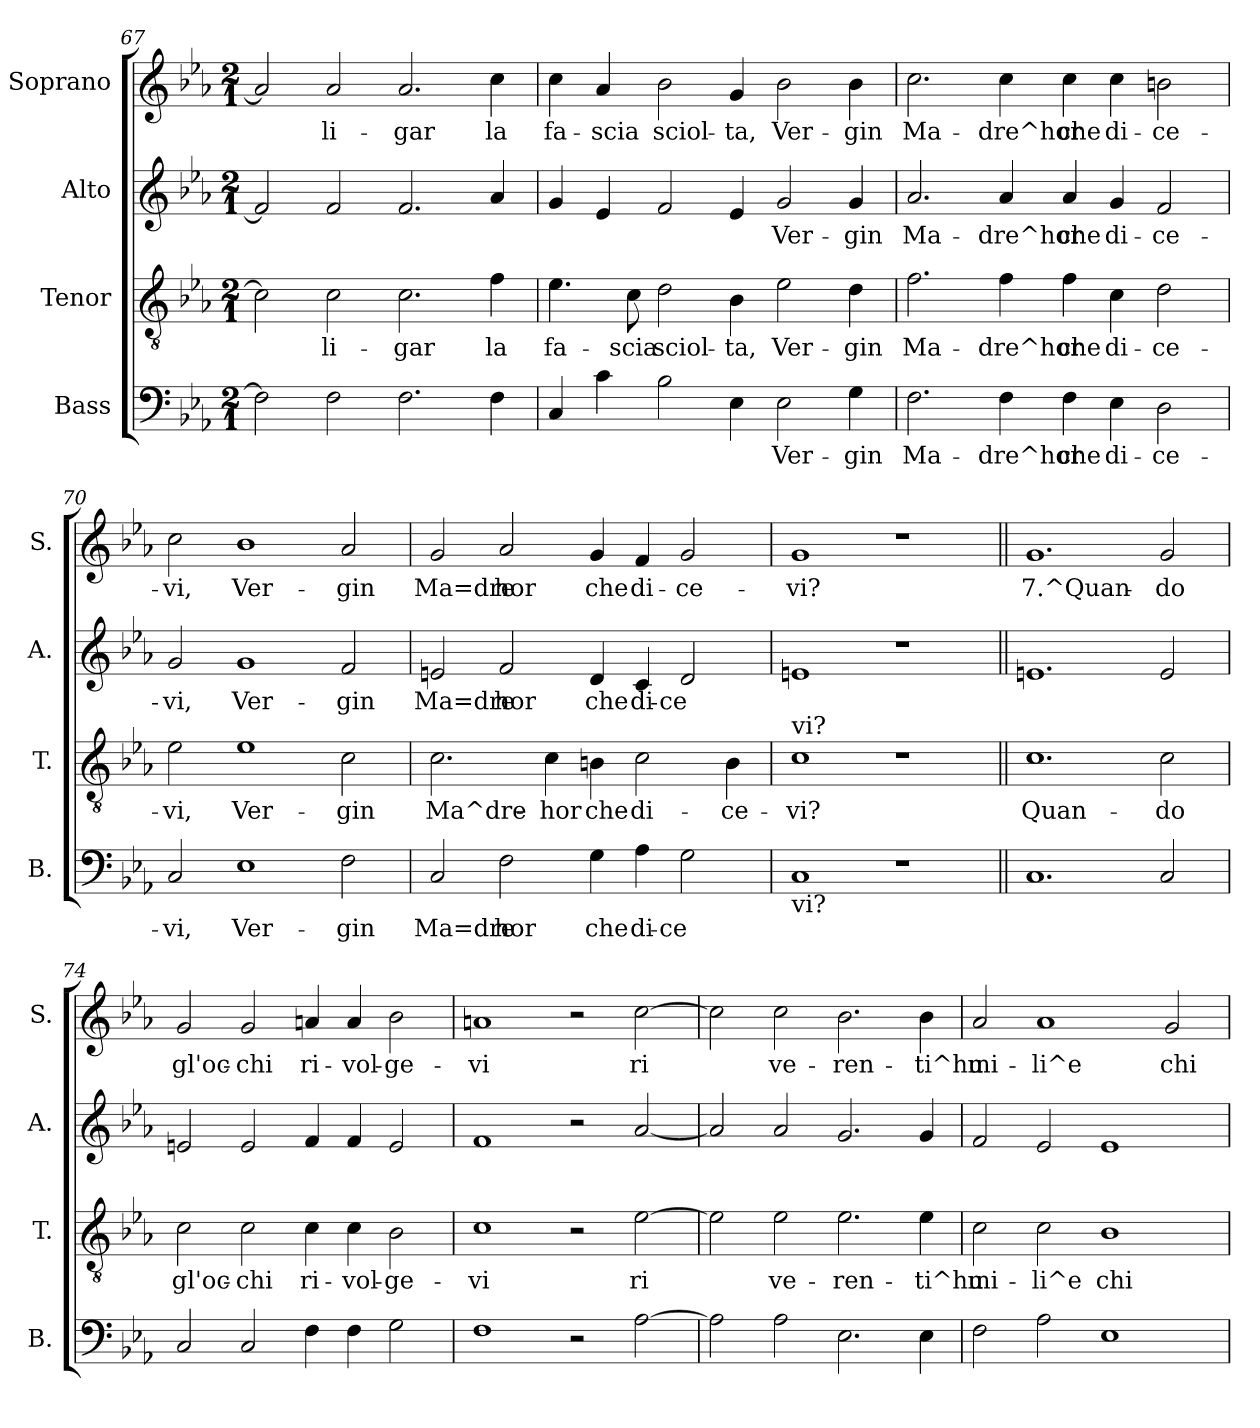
**kern	**text	**kern	**text	**kern	**text	**kern	**text
*part4	*part4	*part3	*part3	*part2	*part2	*part1	*part1
*staff4	*staff4	*staff3	*staff3	*staff2	*staff2	*staff1	*staff1
*I"Bass	*	*I"Tenor	*	*I"Alto	*	*I"Soprano	*
*I'B.	*	*I'T.	*	*I'A.	*	*I'S.	*
*clefF4	*	*clefGv2	*	*clefG2	*	*clefG2	*
*k[b-e-a-]	*	*k[b-e-a-]	*	*k[b-e-a-]	*	*k[b-e-a-]	*
*E-:	*	*E-:	*	*E-:	*	*E-:	*
*M2/1	*	*M2/1	*	*M2/1	*	*M2/1	*
=67	=67	=67	=67	=67	=67	=67	=67
!	!LO:LY:b:cj	!	!LO:LY:b:cj	!	!LO:LY:b:cj	!	!LO:LY:b:cj
2F\]	.	2c\]	--	2f/]	.	2a-/]	--
!	!LO:LY:b:cj	!	!LO:LY:b:cj	!	!LO:LY:b:cj	!	!LO:LY:b:cj
2F\	.	2c\	-li-	2f/	.	2a-/	-li-
!	!LO:LY:b:cj	!	!LO:LY:b:cj	!	!LO:LY:b:cj	!	!LO:LY:b:cj
2.F\	.	2.c\	-gar	2.f/	.	2.a-/	-gar
!	!LO:LY:b:cj	!	!LO:LY:b:cj	!	!LO:LY:b:cj	!	!LO:LY:b:cj
4F\	.	4f\	la	4a-/	.	4cc\	la
!!LO:PB:g=z
=68	=68	=68	=68	=68	=68	=68	=68
!	!LO:LY:b:cj	!	!LO:LY:b:cj	!	!LO:LY:b:cj	!	!LO:LY:b:cj
4C/	.	4.e-\	fa-	4g/	.	4cc\	fa-
!	!LO:LY:b:cj	!	!	!	!LO:LY:b:cj	!	!LO:LY:b:cj
4c\	.	.	.	4e-/	.	4a-/	-scia
!	!	!	!LO:LY:b:cj	!	!	!	!
.	.	8c\	-scia	.	.	.	.
!	!LO:LY:b:cj	!	!LO:LY:b:cj	!	!LO:LY:b:cj	!	!LO:LY:b:cj
2B-\	.	2d\	sciol-	2f/	.	2b-\	sciol-
!	!LO:LY:b:cj	!	!LO:LY:b:cj	!	!LO:LY:b:cj	!	!LO:LY:b:cj
4E-\	.	4B-\	-ta,	4e-/	.	4g/	-ta,
!	!LO:LY:b:cj	!	!LO:LY:b:cj	!	!LO:LY:b:cj	!	!LO:LY:b:cj
2E-\	Ver-	2e-\	Ver-	2g/	Ver-	2b-\	Ver-
!	!LO:LY:b:cj	!	!LO:LY:b:cj	!	!LO:LY:b:cj	!	!LO:LY:b:cj
4G\	-gin	4d\	-gin	4g/	-gin	4b-\	-gin
=69	=69	=69	=69	=69	=69	=69	=69
!	!LO:LY:b:cj	!	!LO:LY:b:cj	!	!LO:LY:b:cj	!	!LO:LY:b:cj
2.F\	Ma-	2.f\	Ma-	2.a-/	Ma-	2.cc\	Ma-
!	!LO:LY:b:cj	!	!LO:LY:b:cj	!	!LO:LY:b:cj	!	!LO:LY:b:cj
4F\	-dre^hor	4f\	-dre^hor	4a-/	-dre^hor	4cc\	-dre^hor
!	!LO:LY:b:cj	!	!LO:LY:b:cj	!	!LO:LY:b:cj	!	!LO:LY:b:cj
4F\	che	4f\	che	4a-/	che	4cc\	che
!	!LO:LY:b:cj	!	!LO:LY:b:cj	!	!LO:LY:b:cj	!	!LO:LY:b:cj
4E-\	di-	4c\	di-	4g/	di-	4cc\	di-
!	!LO:LY:b:cj	!	!LO:LY:b:cj	!	!LO:LY:b:cj	!	!LO:LY:b:cj
2D\	-ce-	2d\	-ce-	2f/	-ce-	2bn\	-ce-
=70	=70	=70	=70	=70	=70	=70	=70
!	!LO:LY:b:cj	!	!LO:LY:b:cj	!	!LO:LY:b:cj	!	!LO:LY:b:cj
2C/	-vi,	2e-\	-vi,	2g/	-vi,	2cc\	-vi,
!	!LO:LY:b:cj	!	!LO:LY:b:cj	!	!LO:LY:b:cj	!	!LO:LY:b:cj
1E-	Ver-	1e-	Ver-	1g	Ver-	1b-	Ver-
!	!LO:LY:b:cj	!	!LO:LY:b:cj	!	!LO:LY:b:cj	!	!LO:LY:b:cj
2F\	-gin	2c\	-gin	2f/	-gin	2a-/	-gin
=71	=71	=71	=71	=71	=71	=71	=71
!	!LO:LY:b:cj	!	!LO:LY:b:cj	!	!LO:LY:b:cj	!	!LO:LY:b:cj
2C/	Ma=dre	2.c\	Ma^dre-	2en/	Ma=dre	2g/	Ma=dre
!	!LO:LY:b:cj	!	!	!	!LO:LY:b:cj	!	!LO:LY:b:cj
2F\	hor	.	.	2f/	hor	2a-/	hor
!	!	!	!LO:LY:b:cj	!	!	!	!
.	.	4c\	-hor	.	.	.	.
!	!LO:LY:b:cj	!	!LO:LY:b:cj	!	!LO:LY:b:cj	!	!LO:LY:b:cj
4G\	che	4Bn\	che	4d/	che	4g/	che
!	!LO:LY:b:cj	!	!LO:LY:b:cj	!	!LO:LY:b:cj	!	!LO:LY:b:cj
4A-\	di-	2c\	di-	4c/	di-	4f/	di-
!	!LO:LY:b:cj	!	!	!	!LO:LY:b:cj	!	!LO:LY:b:cj
2G\	-ce-	.	.	2d/	-ce-	2g/	-ce-
!	!	!	!LO:LY:b:cj	!	!	!	!
.	.	4B\	-ce-	.	.	.	.
!!LO:LB:g=z
=72	=72	=72	=72	=72	=72	=72	=72
!	!	!LO:TX:a:t=vi?	!	!	!	!	!
!LO:TX:b:t=vi?	!	!	!	!	!	!	!
!	!LO:LY:b:cj	!	!LO:LY:b:cj	!	!LO:LY:b:cj	!	!LO:LY:b:cj
1C	--	1c	-vi?	1en	--	1g	-vi?
1r	.	1r	.	1r	.	1r	.
=73||	=73||	=73||	=73||	=73||	=73||	=73||	=73||
!	!LO:LY:b:cj	!	!LO:LY:b:cj	!	!LO:LY:b:cj	!	!LO:LY:b:cj
1.C	--	1.c	Quan-	1.en	--	1.g	7.^Quan-
!	!LO:LY:b:cj	!	!LO:LY:b:cj	!	!LO:LY:b:cj	!	!LO:LY:b:cj
2C/	--	2c\	-do	2e/	--	2g/	-do
=74	=74	=74	=74	=74	=74	=74	=74
!	!LO:LY:b:cj	!	!LO:LY:b:cj	!	!LO:LY:b:cj	!	!LO:LY:b:cj
2C/	--	2c\	gl'oc-	2en/	--	2g/	gl'oc-
!	!LO:LY:b:cj	!	!LO:LY:b:cj	!	!LO:LY:b:cj	!	!LO:LY:b:cj
2C/	--	2c\	-chi	2e/	--	2g/	-chi
!	!LO:LY:b:cj	!	!LO:LY:b:cj	!	!LO:LY:b:cj	!	!LO:LY:b:cj
4F\	--	4c\	ri-	4f/	--	4an/	ri-
!	!LO:LY:b:cj	!	!LO:LY:b:cj	!	!LO:LY:b:cj	!	!LO:LY:b:cj
4F\	--	4c\	-vol-	4f/	--	4a/	-vol-
!	!LO:LY:b:cj	!	!LO:LY:b:cj	!	!LO:LY:b:cj	!	!LO:LY:b:cj
2G\	--	2B-\	-ge-	2e/	--	2b-\	-ge-
=75	=75	=75	=75	=75	=75	=75	=75
!	!LO:LY:b:cj	!	!LO:LY:b:cj	!	!LO:LY:b:cj	!	!LO:LY:b:cj
1F	--	1c	-vi	1f	--	1an	-vi
2r	.	2r	.	2r	.	2r	.
!	!LO:LY:b:cj	!	!LO:LY:b:cj	!	!LO:LY:b:cj	!	!LO:LY:b:cj
[>2A-\	--	[>2e-\	ri-	[<2a-/	--	[>2cc\	ri-
=76	=76	=76	=76	=76	=76	=76	=76
!	!LO:LY:b:cj	!	!LO:LY:b:cj	!	!LO:LY:b:cj	!	!LO:LY:b:cj
2A-\]	--	2e-\]	--	2a-/]	--	2cc\]	--
!	!LO:LY:b:cj	!	!LO:LY:b:cj	!	!LO:LY:b:cj	!	!LO:LY:b:cj
2A-\	--	2e-\	-ve-	2a-/	--	2cc\	-ve-
!	!LO:LY:b:cj	!	!LO:LY:b:cj	!	!LO:LY:b:cj	!	!LO:LY:b:cj
2.E-\	--	2.e-\	-ren-	2.g/	--	2.b-\	-ren-
!	!LO:LY:b:cj	!	!LO:LY:b:cj	!	!LO:LY:b:cj	!	!LO:LY:b:cj
4E-\	--	4e-\	-ti^hu	4g/	--	4b-\	-ti^hu
!!LO:LB:g=z
=77	=77	=77	=77	=77	=77	=77	=77
!	!LO:LY:b:cj	!	!LO:LY:b:cj	!	!LO:LY:b:cj	!	!LO:LY:b:cj
2F\	--	2c\	mi-	2f/	--	2a-/	mi-
!	!LO:LY:b:cj	!	!LO:LY:b:cj	!	!LO:LY:b:cj	!	!LO:LY:b:cj
2A-\	--	2c\	-li^e	2e-/	--	1a-	-li^e
!	!LO:LY:b:cj	!	!LO:LY:b:cj	!	!LO:LY:b:cj	!	!
1E-	--	1B-	chi-	1e-	--	.	.
!	!	!	!	!	!	!	!LO:LY:b:cj
.	.	.	.	.	.	2g/	chi-
=	=	=	=	=	=	=	=
*-	*-	*-	*-	*-	*-	*-	*-
